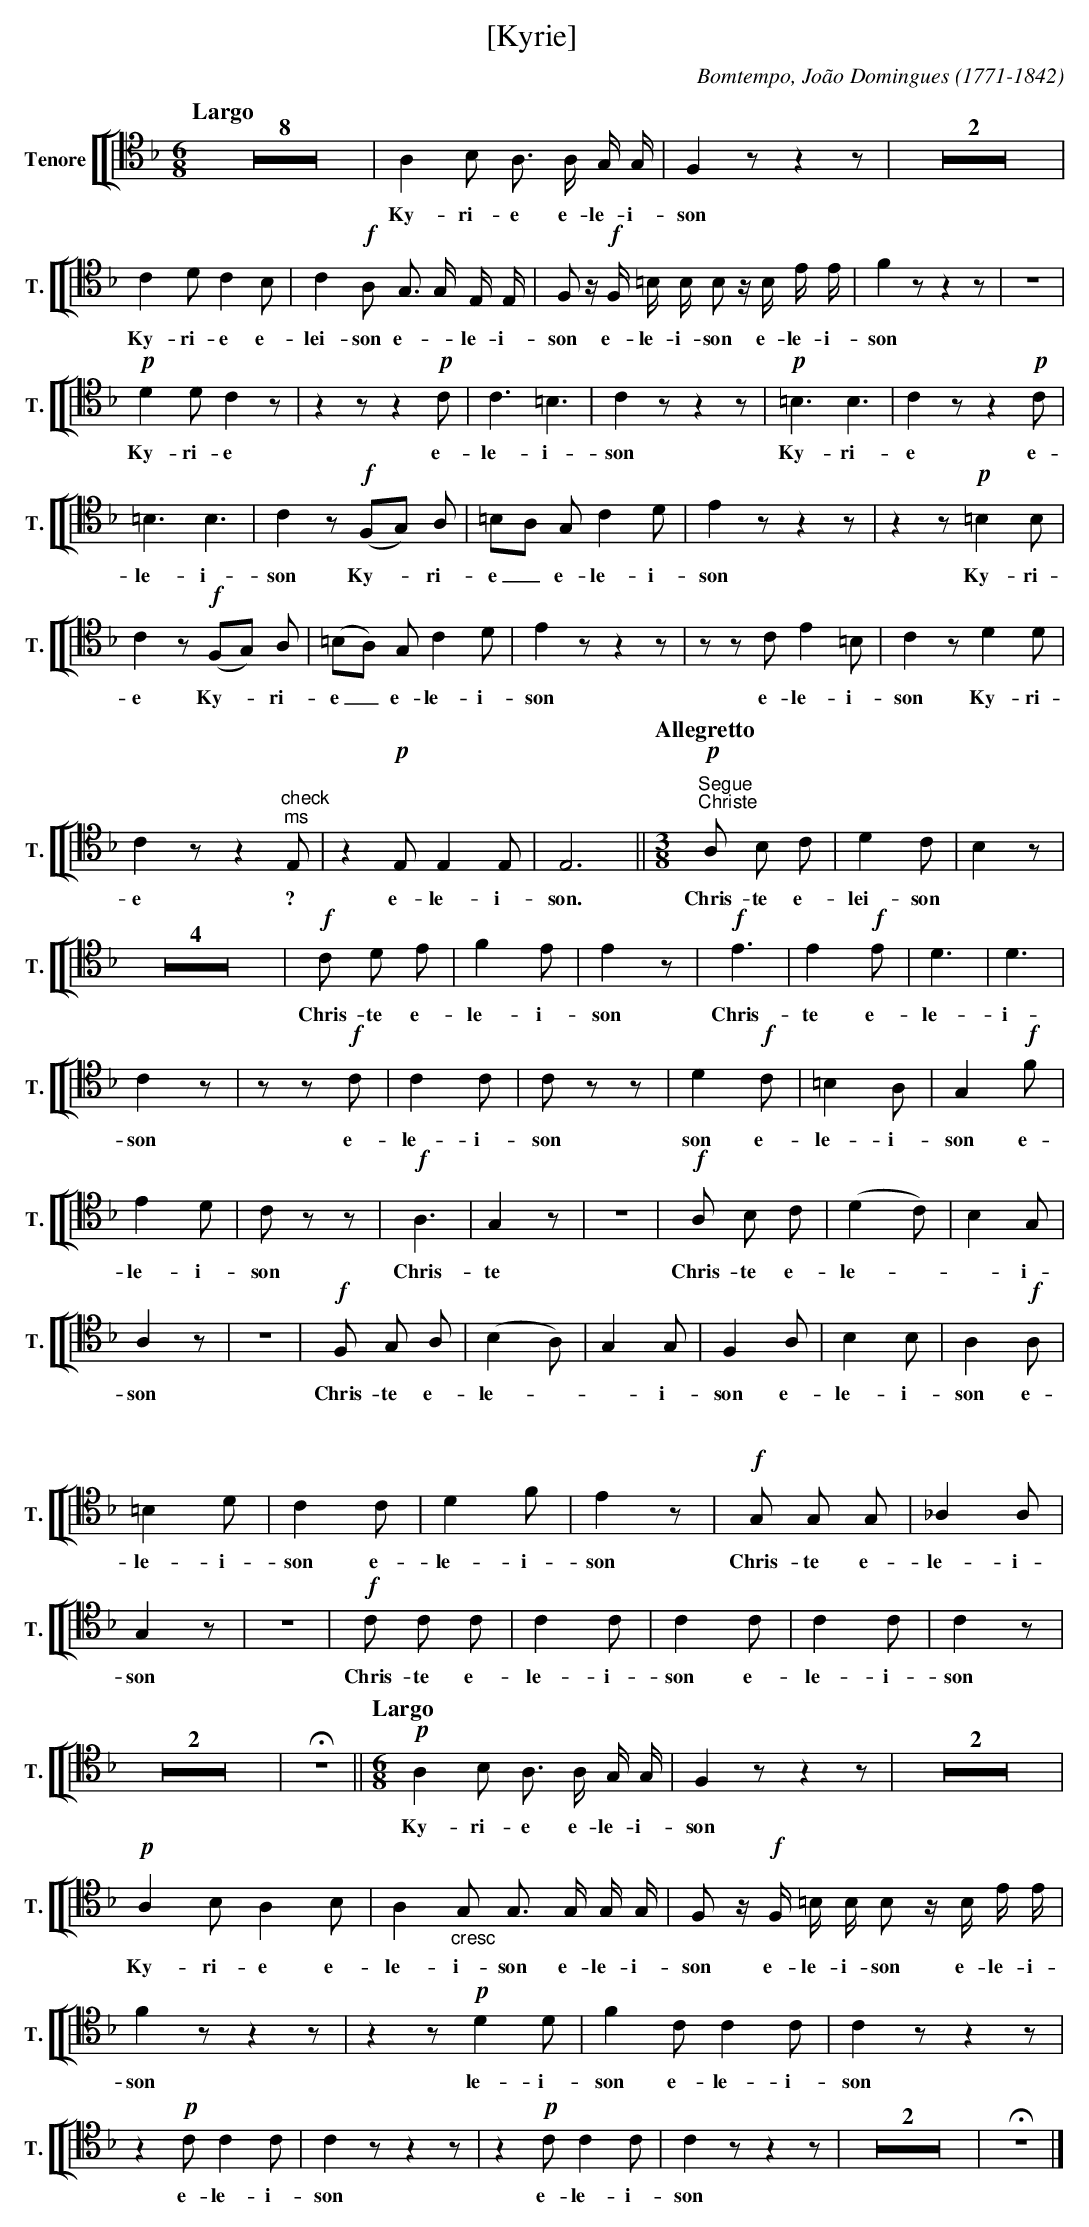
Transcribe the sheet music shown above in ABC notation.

X:1
T:[Kyrie]
C:Bomtempo, Jo\~ao Domingues (1771-1842)
M:6/8
L:1/8
K:F
V: 8 clef=tenor name="Tenore" sname="T."
%%staves [[ 8 ]]
[Q:"Largo"] Z8 | A,2B, A,> A, G,/ G,/ | F,2zz2z | Z2 |
w: Ky-ri-e e-le-i-son
   C2 D C2 B, | C2 !f! A, G,> G, E,/ E,/ | F,z/ \
w: Ky-ri-e e-lei-son e--le-i-son
   !f!F,/ =B,/ B,/ B, z/ \
w: e-le-i-son
   B,/ E/ E/ | F2z z2z | Z |
w: e-le-i-son
   !p!D2DC2z | z2z z2 \
w: Ky-ri-e
   !p!C | C3=B,3 | C2zz2z|  \
w: e-le-i-son
   !p!=B,3 B,3 | C2z z2 \
w: Ky-ri-e
   !p!C |=B,3 B,3 | C2z \
w: e-le-i-son
   !f! (F,G,) A, | =B,A, G, C2D | E2z z2z | z2z \
w: Ky--ri-e_ e-le-i-son e-le-i-son
   !p!=B,2B, | C2z \
w: Ky-ri-e
   !f! (F,G,) A, | (=B,A,) G, C2D | E2z z2z | zz \
w: Ky--ri-e_ e-le-i-son e-le-i-son
   C E2=B, | C2 z \
w: e-le-i-son
   D2D | C2z z2 \
w: Ky-ri-e
   "^check;ms"E, | z2 !p! E, E,2 E, | E,6 || "Segue;Christe" \
w: ? e-le-i-son.
[Q:"Allegretto"][M:3/8] !p!A, B, C | D2 C | B,2z | Z4 |\
w: Chris-te e-lei-son
   !f!C D E | F2 E | E2z | \
w: Chris-te e-le-i-son
   !f!E3| E2!f!E | D3|D3|C2z|zz \
w: Chris-te e-le-i-son
   !f!C|C2C|Czz| \
w: e-le-i-son
   D2 !f!C | =B,2A,|G,2!f!F|E2D|Czz| \
w: son e-le-i-son e-le-i-son
   !f!A,3|G,2z| Z| \
w: Chris-te
   !f! A, B, C | (D2C) | B,2G,|A,2z| Z| \
w: Chris-te e-le---i-son
    !f!F, G, A, | (B,2A,)|G,2G,|F,2A,| B,2B,| A,2!f!A,|=B,2D|C2C|D2F|E2z |\
w: Chris-te e-le---i-son e-le-i-son e-le-i-son e-le-i-son
   !f!G, G, G, | _A,2A, | G,2z | Z | \
w: Chris-te e-le-i-son
   !f!C C C | C2C | C2C | C2C | C2z | Z2|!fermata!Z || \
w: Chris-te e-le-i-son e-le-i-son
[Q:"Largo"][M:6/8] !p!A,2B, A,> A, G,/ G,/ | F,2zz2z | Z2 |\
w: Ky-ri-e e-le-i-son e-le-i-son e-le-i-son
  !p!A,2B,A,2B, | A,2"_cresc" G, G,> G, G,/ G,/ | F, z/\
w: Ky-ri-e e-le-i-son e-le-i-son
   !f!F,/ =B,/ B,/ B, z/ \
w:  e-le-i-son
   B,/ E/ E/ | F2zz2z | z2z \
w: e-le-i-son
   !p!D2D| F2CC2C|C2zz2z| z2 \
w: le-i-son e-le-i-son
   !p!CC2C | C2zz2z|z2 \
w: e-le-i-son
   !p!CC2C|C2zz2z|Z2| !fermata!Z |]
w: e-le-i-son
